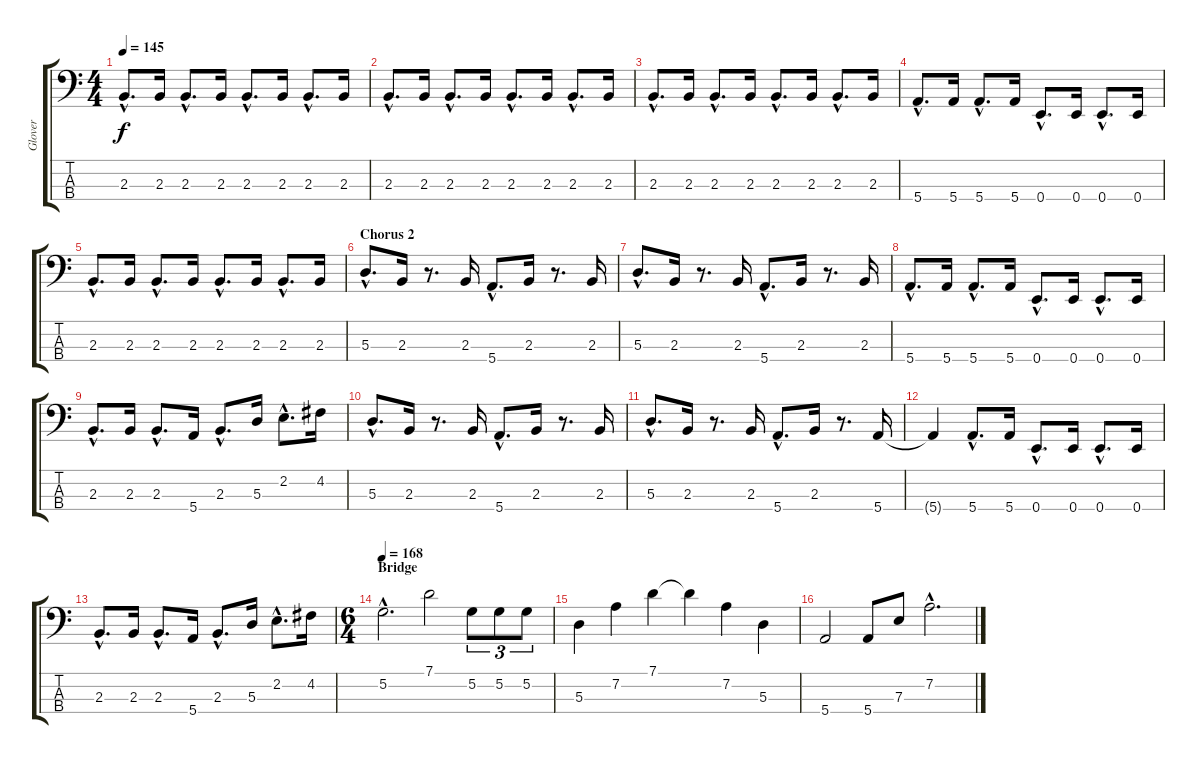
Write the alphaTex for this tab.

\track ("Glover" "Glover") {instrument electricbassfinger}
\staff {score tabs}
\tuning (G2 D2 A1 E1) {hide}
\ts (4 4)
\tempo 145
\clef f4
\ks c
2.3{hac}.8{d dy f} 2.3.16 2.3{hac}.8{d} 2.3.16 2.3{hac}.8{d} 2.3.16 2.3{hac}.8{d} 2.3.16 |
2.3{hac}.8{d} 2.3.16 2.3{hac}.8{d} 2.3.16 2.3{hac}.8{d} 2.3.16 2.3{hac}.8{d} 2.3.16 |
2.3{hac}.8{d} 2.3.16 2.3{hac}.8{d} 2.3.16 2.3{hac}.8{d} 2.3.16 2.3{hac}.8{d} 2.3.16 |
5.4{hac}.8{d} 5.4.16 5.4{hac}.8{d} 5.4.16 0.4{hac}.8{d} 0.4.16 0.4{hac}.8{d} 0.4.16 |
2.3{hac}.8{d} 2.3.16 2.3{hac}.8{d} 2.3.16 2.3{hac}.8{d} 2.3.16 2.3{hac}.8{d} 2.3.16 |
\section ("" "Chorus 2")
5.3{hac}.8{d} 2.3.16 r.8{d} 2.3.16 5.4{hac}.8{d} 2.3.16 r.8{d} 2.3.16 |
5.3{hac}.8{d} 2.3.16 r.8{d} 2.3.16 5.4{hac}.8{d} 2.3.16 r.8{d} 2.3.16 |
5.4{hac}.8{d} 5.4.16 5.4{hac}.8{d} 5.4.16 0.4{hac}.8{d} 0.4.16 0.4{hac}.8{d} 0.4.16 |
2.3{hac}.8{d} 2.3.16 2.3{hac}.8{d} 5.4.16 2.3{hac}.8{d} 5.3.16 2.2{hac}.8{d} 4.2.16 |
5.3{hac}.8{d} 2.3.16 r.8{d} 2.3.16 5.4{hac}.8{d} 2.3.16 r.8{d} 2.3.16 |
5.3{hac}.8{d} 2.3.16 r.8{d} 2.3.16 5.4{hac}.8{d} 2.3.16 r.8{d} 5.4.16 |
5.4{t}.4 5.4{hac}.8{d} 5.4.16 0.4{hac}.8{d} 0.4.16 0.4{hac}.8{d} 0.4.16 |
2.3{hac}.8{d} 2.3.16 2.3{hac}.8{d} 5.4.16 2.3{hac}.8{d} 5.3.16 2.2{hac}.8{d} 4.2.16 |
\ts (6 4)
\section ("" "Bridge")
\tempo 168
5.2{hac}.2{d} 7.1.2 5.2.8{tu (3 2)} 5.2.8{tu (3 2)} 5.2.8{tu (3 2)} |
5.3.4 7.2.4 7.1.4 7.1{t}.4 7.2.4 5.3.4 |
5.4.2 5.4.8 7.3.8 7.2{hac}.2{d}
